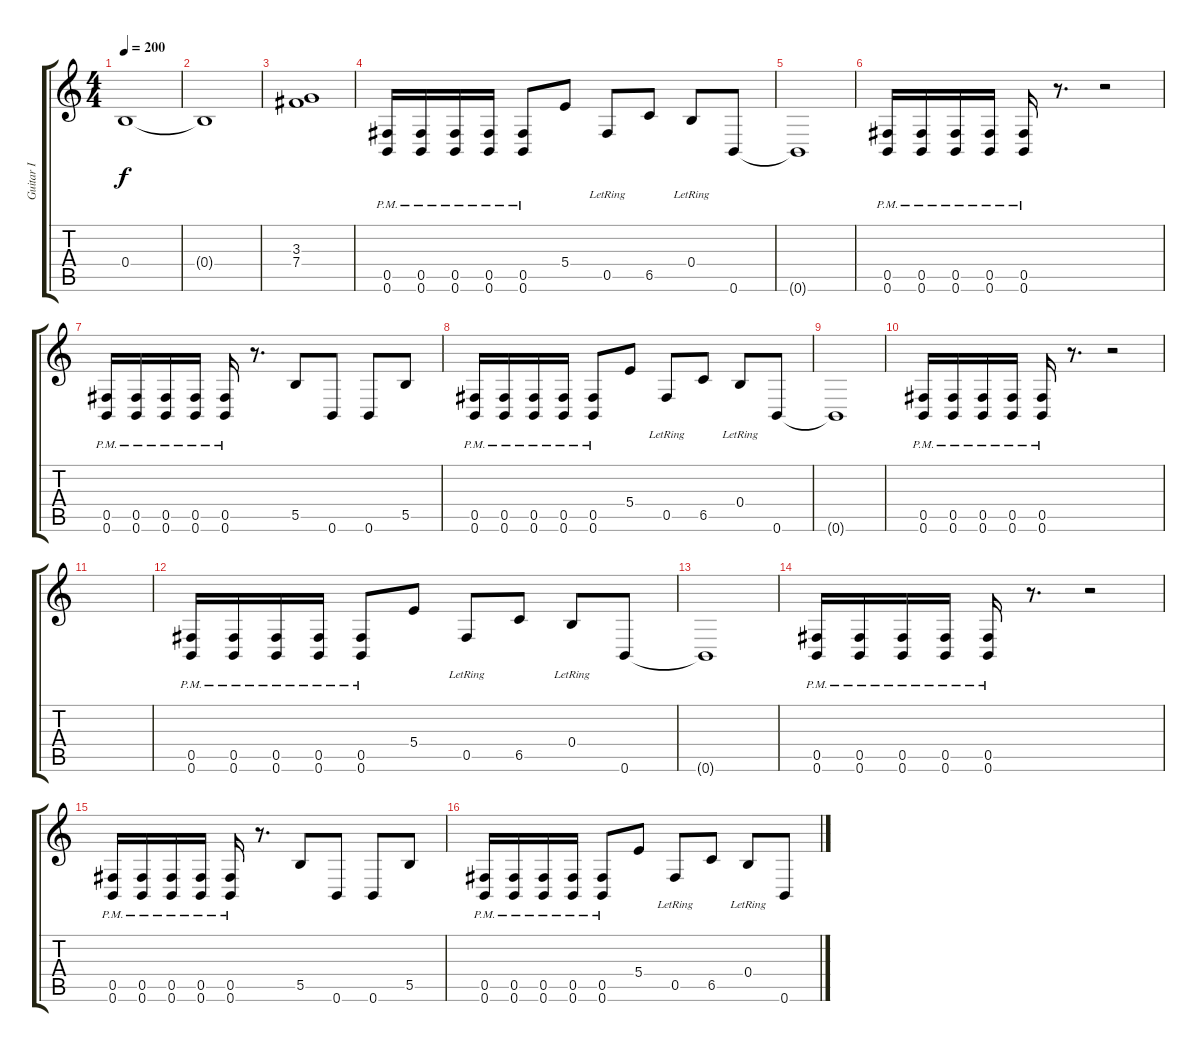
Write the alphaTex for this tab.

\track ("Guitar I" "Guitar I") {instrument distortionguitar}
\staff {score tabs}
\tuning (Db4 Ab3 E3 B2 Gb2 B1) {hide}
\ts (4 4)
\tempo 200
\clef g2
\ks c
0.4{t}.1{dy f} |
0.4{t}.1 |
(3.3 7.4).1 |
(0.5{pm} 0.6{pm}).16 (0.5{pm} 0.6{pm}).16 (0.5{pm} 0.6{pm}).16 (0.5{pm} 0.6{pm}).16 (0.5{pm} 0.6{pm}).8 5.4.8 0.5{lr}.8 6.5.8 0.4{lr}.8 0.6.8 |
0.6{t}.1 |
(0.5{pm} 0.6{pm}).16 (0.5{pm} 0.6{pm}).16 (0.5{pm} 0.6{pm}).16 (0.5{pm} 0.6{pm}).16 (0.5{pm} 0.6{pm}).16 r.8{d} r.2 |
(0.5{pm} 0.6{pm}).16 (0.5{pm} 0.6{pm}).16 (0.5{pm} 0.6{pm}).16 (0.5{pm} 0.6{pm}).16 (0.5{pm} 0.6{pm}).16 r.8{d} 5.5.8 0.6.8 0.6.8 5.5.8 |
(0.5{pm} 0.6{pm}).16 (0.5{pm} 0.6{pm}).16 (0.5{pm} 0.6{pm}).16 (0.5{pm} 0.6{pm}).16 (0.5{pm} 0.6{pm}).8 5.4.8 0.5{lr}.8 6.5.8 0.4{lr}.8 0.6.8 |
0.6{t}.1 |
(0.5{pm} 0.6{pm}).16 (0.5{pm} 0.6{pm}).16 (0.5{pm} 0.6{pm}).16 (0.5{pm} 0.6{pm}).16 (0.5{pm} 0.6{pm}).16 r.8{d} r.2 |
|
(0.5{pm} 0.6{pm}).16 (0.5{pm} 0.6{pm}).16 (0.5{pm} 0.6{pm}).16 (0.5{pm} 0.6{pm}).16 (0.5{pm} 0.6{pm}).8 5.4.8 0.5{lr}.8 6.5.8 0.4{lr}.8 0.6.8 |
0.6{t}.1 |
(0.5{pm} 0.6{pm}).16 (0.5{pm} 0.6{pm}).16 (0.5{pm} 0.6{pm}).16 (0.5{pm} 0.6{pm}).16 (0.5{pm} 0.6{pm}).16 r.8{d} r.2 |
(0.5{pm} 0.6{pm}).16 (0.5{pm} 0.6{pm}).16 (0.5{pm} 0.6{pm}).16 (0.5{pm} 0.6{pm}).16 (0.5{pm} 0.6{pm}).16 r.8{d} 5.5.8 0.6.8 0.6.8 5.5.8 |
(0.5{pm} 0.6{pm}).16 (0.5{pm} 0.6{pm}).16 (0.5{pm} 0.6{pm}).16 (0.5{pm} 0.6{pm}).16 (0.5{pm} 0.6{pm}).8 5.4.8 0.5{lr}.8 6.5.8 0.4{lr}.8 0.6.8
